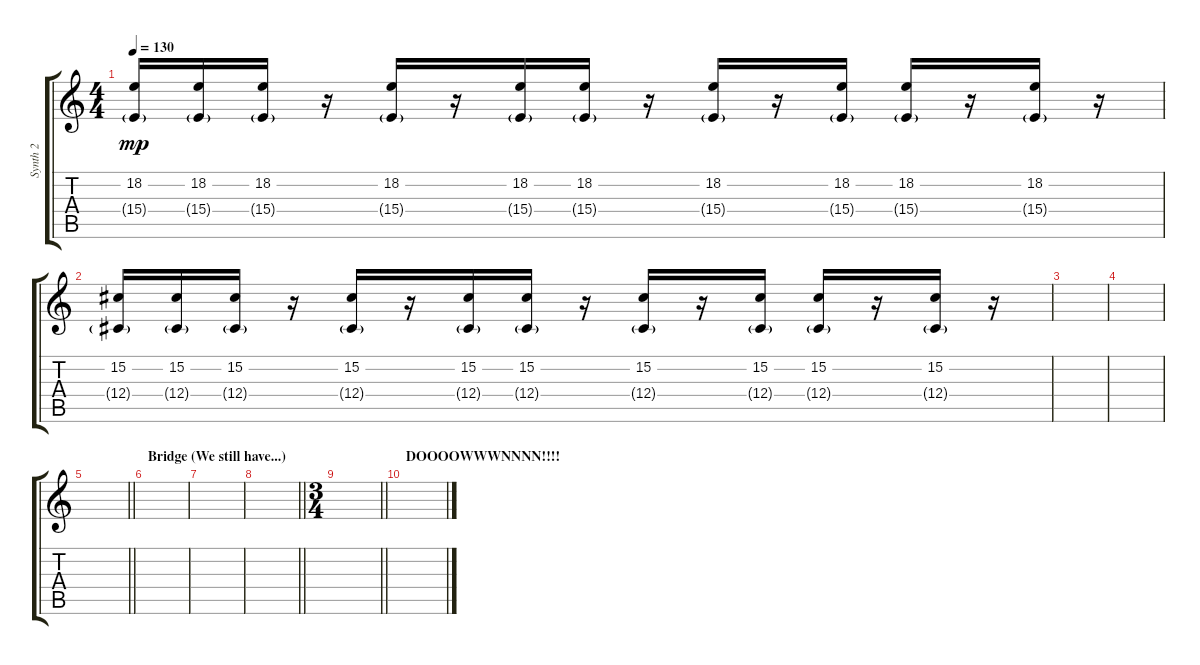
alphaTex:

\track ("Synth 2" "Synth 2") {instrument lead2sawtooth}
\staff {score tabs}
\tuning (Eb4 Bb3 Gb3 Db3 Ab2 Db2) {hide}
\ts (4 4)
\tempo 130
\clef g2
\ks c
(18.2 15.4{g}).16{dy mp} (18.2 15.4{g}).16 (18.2 15.4{g}).16 r.16 (18.2 15.4{g}).16 r.16 (18.2 15.4{g}).16 (18.2 15.4{g}).16 r.16 (18.2 15.4{g}).16 r.16 (18.2 15.4{g}).16 (18.2 15.4{g}).16 r.16 (18.2 15.4{g}).16 r.16 |
(15.2 12.4{g}).16 (15.2 12.4{g}).16 (15.2 12.4{g}).16 r.16 (15.2 12.4{g}).16 r.16 (15.2 12.4{g}).16 (15.2 12.4{g}).16 r.16 (15.2 12.4{g}).16 r.16 (15.2 12.4{g}).16 (15.2 12.4{g}).16 r.16 (15.2 12.4{g}).16 r.16 |
|
|
\barLineRight lightlight
|
\section ("" "Bridge (We still have...)")
|
|
\barLineRight lightlight
|
\ts (3 4)
\section ("" "")
\barLineRight lightlight
|
\section ("" "DOOOOWWWNNNN!!!!")
